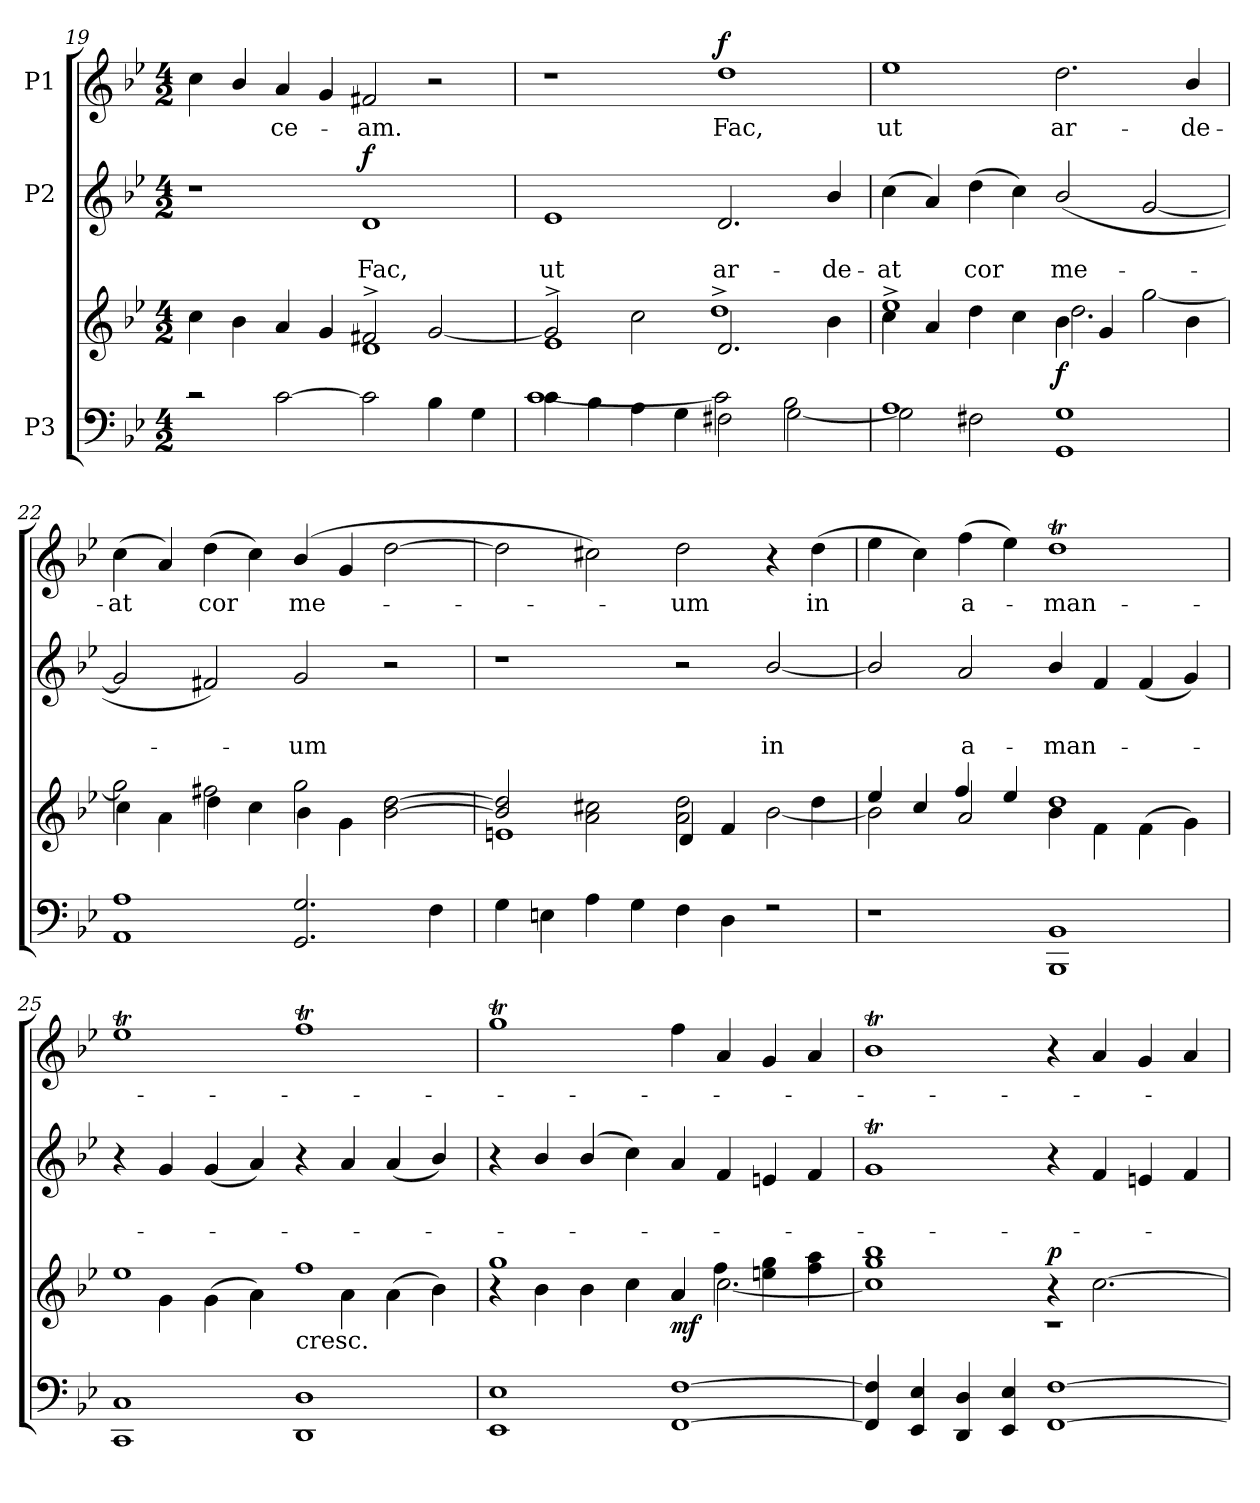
**kern	**kern	**dynam	**kern	**text	**text	**dynam	**kern	**text	**dynam
*part3	*part3	*part3	*part2	*part2	*part2	*part2	*part1	*part1	*part1
*staff4	*staff3	*staff3/4	*staff2	*staff2	*staff2	*staff2	*staff1	*staff1	*staff1
*I"P3	*	*	*I"P2	*	*	*	*I"P1	*	*
!!LO:PB:g=z
*clefF4	*clefG2	*	*clefG2	*	*	*	*clefG2	*	*
*k[b-e-]	*k[b-e-]	*	*k[b-e-]	*	*	*	*k[b-e-]	*	*
*B-:	*B-:	*	*B-:	*	*	*	*B-:	*	*
*M4/2	*M4/2	*	*M4/2	*	*	*	*M4/2	*	*
=19	=19	=19	=19	=19	=19	=19	=19	=19	=19
*^	*^	*	*	*	*	*	*	*	*
*	*	*	*^	*	*	*	*	*	*	*	*
2r	0ryy	0ryy	4cc\	1ryy	.	1r	.	.	.	4cc\	.	.
.	.	.	4b-\	.	.	.	.	.	.	4b-/	.	.
!	!	!	!	!	!	!	!	!	!	!	!LO:LY:b	!
[>2c\	.	.	4a/	.	.	.	.	.	.	4a/	-ce-	.
.	.	.	4g/	.	.	.	.	.	.	4g/	.	.
!	!	!	!	!	!	!	!	!LO:LY:b	!LO:DY:a	!	!LO:LY:b	!
2c\]	.	.	2f#X/	1d^>	.	1d	.	Fac,	f	2f#X/	-am.	.
4B-\	.	.	[<2g/	.	.	.	.	.	.	2r	.	.
4G\	.	.	.	.	.	.	.	.	.	.	.	.
=20	=20	=20	=20	=20	=20	=20	=20	=20	=20	=20	=20	=20
!	!	!	!	!	!	!	!	!LO:LY:b	!	!	!	!
4c\	[>1c	0ryy	2g/]	1e-^>	.	1e-	.	ut	.	1r	.	.
4B-\	.	.	.	.	.	.	.	.	.	.	.	.
4A\	.	.	2cc\	.	.	.	.	.	.	.	.	.
4G\	.	.	.	.	.	.	.	.	.	.	.	.
!	!	!	!	!	!	!	!	!LO:LY:b	!	!	!LO:LY:b	!LO:DY:a
2F#X\	2c\]	.	2.d/	1dd^>	.	2.d/	.	ar-	.	1dd	Fac,	f
2B-\	[<2G\	.	.	.	.	.	.	.	.	.	.	.
!	!	!	!	!	!	!	!	!LO:LY:b	!	!	!	!
.	.	.	4b-\	.	.	4b-/	.	-de-	.	.	.	.
=21	=21	=21	=21	=21	=21	=21	=21	=21	=21	=21	=21	=21
!	!	!	!	!	!	!	!	!LO:LY:b	!	!	!LO:LY:b	!
1A	2G\]	0ryy	4cc\	1ee-^>	.	(>4cc\	.	-at	.	1ee-	ut	.
.	.	.	4a/	.	.	4a/)	.	.	.	.	.	.
!	!	!	!	!	!	!	!	!LO:LY:b	!	!	!	!
.	2F#X\	.	4dd\	.	.	(>4dd\	.	cor	.	.	.	.
.	.	.	4cc\	.	.	4cc\)	.	.	.	.	.	.
!	!	!	!	!	!LO:DY:b	!	!	!LO:LY:b	!	!	!LO:LY:b	!
1GG 1G	1ryy	.	4b-\	2.dd\	f	(<2b-/	.	me-	.	2.dd\	ar-	.
.	.	.	4g/	.	.	.	.	.	.	.	.	.
.	.	.	[>2gg\	.	.	[<2g/	.	.	.	.	.	.
!	!	!	!	!	!	!	!	!	!	!	!LO:LY:b	!
.	.	.	.	4b-\	.	.	.	.	.	4b-/	-de-	.
=22	=22	=22	=22	=22	=22	=22	=22	=22	=22	=22	=22	=22
!	!	!	!	!	!	!	!	!	!	!	!LO:LY:b	!
1AA 1A	0ryy	0ryy	2gg\]	4cc\	.	2g/]	.	.	.	(>4cc\	-at	.
.	.	.	.	4a\	.	.	.	.	.	4a/)	.	.
!	!	!	!	!	!	!	!	!	!	!	!LO:LY:b	!
.	.	.	2ff#X\	4dd\	.	2f#X/)	.	.	.	(>4dd\	cor	.
.	.	.	.	4cc\	.	.	.	.	.	4cc\)	.	.
!	!	!	!	!	!	!	!	!LO:LY:b	!	!	!LO:LY:b	!
2.GG/ 2.G/	.	.	2gg\	4b-\	.	2g/	.	-um	.	(>4b-/	me-	.
.	.	.	.	4g\	.	.	.	.	.	4g/	.	.
.	.	.	2dd\	[<2b-\ [>2dd\	.	2r	.	.	.	[>2dd\	.	.
4F\	.	.	.	.	.	.	.	.	.	.	.	.
=23	=23	=23	=23	=23	=23	=23	=23	=23	=23	=23	=23	=23
4G\	0ryy	0ryy	1en	2b-/] 2dd/]	.	1r	.	.	.	2dd\]	.	.
4En\	.	.	.	.	.	.	.	.	.	.	.	.
4A\	.	.	.	2a\ 2cc#X\	.	.	.	.	.	2cc#X\)	.	.
4G\	.	.	.	.	.	.	.	.	.	.	.	.
!	!	!	!	!	!	!	!	!	!	!	!LO:LY:b	!
4F\	.	.	2a\ 2dd\	4d/	.	2r	.	.	.	2dd\	-um	.
4D\	.	.	.	4f/	.	.	.	.	.	.	.	.
!	!	!	!	!	!	!	!	!LO:LY:b	!	!	!	!
2r	.	.	[<2b-\	4ryy	.	[<2b-/	.	in	.	4r	.	.
!	!	!	!	!	!	!	!	!	!	!	!LO:LY:b	!
.	.	.	.	4dd\	.	.	.	.	.	(>4dd\	in	.
!!LO:LB:g=z
=24	=24	=24	=24	=24	=24	=24	=24	=24	=24	=24	=24	=24
1r	0ryy	0ryy	2b-\]	4ee-/	.	2b-/]	.	.	.	4ee-\	.	.
.	.	.	.	4cc/	.	.	.	.	.	4cc\)	.	.
!	!	!	!	!	!	!	!	!LO:LY:b	!	!	!LO:LY:b	!
.	.	.	2a/	4ff/	.	2a/	.	a-	.	(>4ff\	a-	.
.	.	.	.	4ee-/	.	.	.	.	.	4ee-\)	.	.
!	!	!	!	!	!	!	!	!LO:LY:b	!	!	!LO:LY:b	!
1BBB- 1BB-	.	.	1dd	4b-\	.	4b-/	.	-man-	.	1ddt	-man-	.
.	.	.	.	4f\	.	4f/	.	.	.	.	.	.
.	.	.	.	(<4f\	.	(<4f/	.	.	.	.	.	.
.	.	.	.	4g\)	.	4g/)	.	.	.	.	.	.
=25	=25	=25	=25	=25	=25	=25	=25	=25	=25	=25	=25	=25
1CC 1C	0ryy	0ryy	1ee-	4ryy	.	4r	.	.	.	1ee-T	.	.
.	.	.	.	4g\	.	4g/	.	.	.	.	.	.
.	.	.	.	(<4g\	.	(<4g/	.	.	.	.	.	.
.	.	.	.	4a\)	.	4a/)	.	.	.	.	.	.
!	!	!	!LO:TX:b:t=cresc.	!	!	!	!	!	!	!	!	!
1DD 1D	.	.	1ff	4ryy	.	4r	.	.	.	1ffT	.	.
.	.	.	.	4a\	.	4a/	.	.	.	.	.	.
.	.	.	.	(<4a\	.	(<4a/	.	.	.	.	.	.
.	.	.	.	4b-\)	.	4b-/)	.	.	.	.	.	.
=26	=26	=26	=26	=26	=26	=26	=26	=26	=26	=26	=26	=26
1EE- 1E-	0ryy	0ryy	1gg	4r	.	4r	.	.	.	1ggT	.	.
.	.	.	.	4b-\	.	4b-/	.	.	.	.	.	.
.	.	.	.	4b-\	.	(<4b-/	.	.	.	.	.	.
.	.	.	.	4cc\	.	4cc\)	.	.	.	.	.	.
!	!	!	!	!	!LO:DY:b	!	!	!	!	!	!	!
[<1FF [>1F	.	.	4a/	4a/	mf	4a/	.	.	.	4ff\	.	.
.	.	.	[<2.cc\	4ff\	.	4f/	.	.	.	4a/	.	.
.	.	.	.	4een\ 4gg\	.	4en/	.	.	.	4g/	.	.
.	.	.	.	4ff\ 4aa\	.	4f/	.	.	.	4a/	.	.
=27	=27	=27	=27	=27	=27	=27	=27	=27	=27	=27	=27	=27
4FF/] 4F/]	0ryy	0ryy	1cc]	1gg 1bb-	.	1gT	.	.	.	1b-T	.	.
4EE-/ 4E-/	.	.	.	.	.	.	.	.	.	.	.	.
4DD/ 4D/	.	.	.	.	.	.	.	.	.	.	.	.
4EE-/ 4E-/	.	.	.	.	.	.	.	.	.	.	.	.
!	!	!	!	!	!LO:DY:a	!	!	!	!	!	!	!
[<1FF [>1F	.	.	1rc	4r	p	4r	.	.	.	4r	.	.
.	.	.	.	[<2.cc\	.	4f/	.	.	.	4a/	.	.
.	.	.	.	.	.	4en/	.	.	.	4g/	.	.
.	.	.	.	.	.	4f/	.	.	.	4a/	.	.
*v	*v	*	*	*	*	*	*	*	*	*	*	*
*	*v	*v	*v	*	*	*	*	*	*	*	*
=	=	=	=	=	=	=	=	=	=
*-	*-	*-	*-	*-	*-	*-	*-	*-	*-
